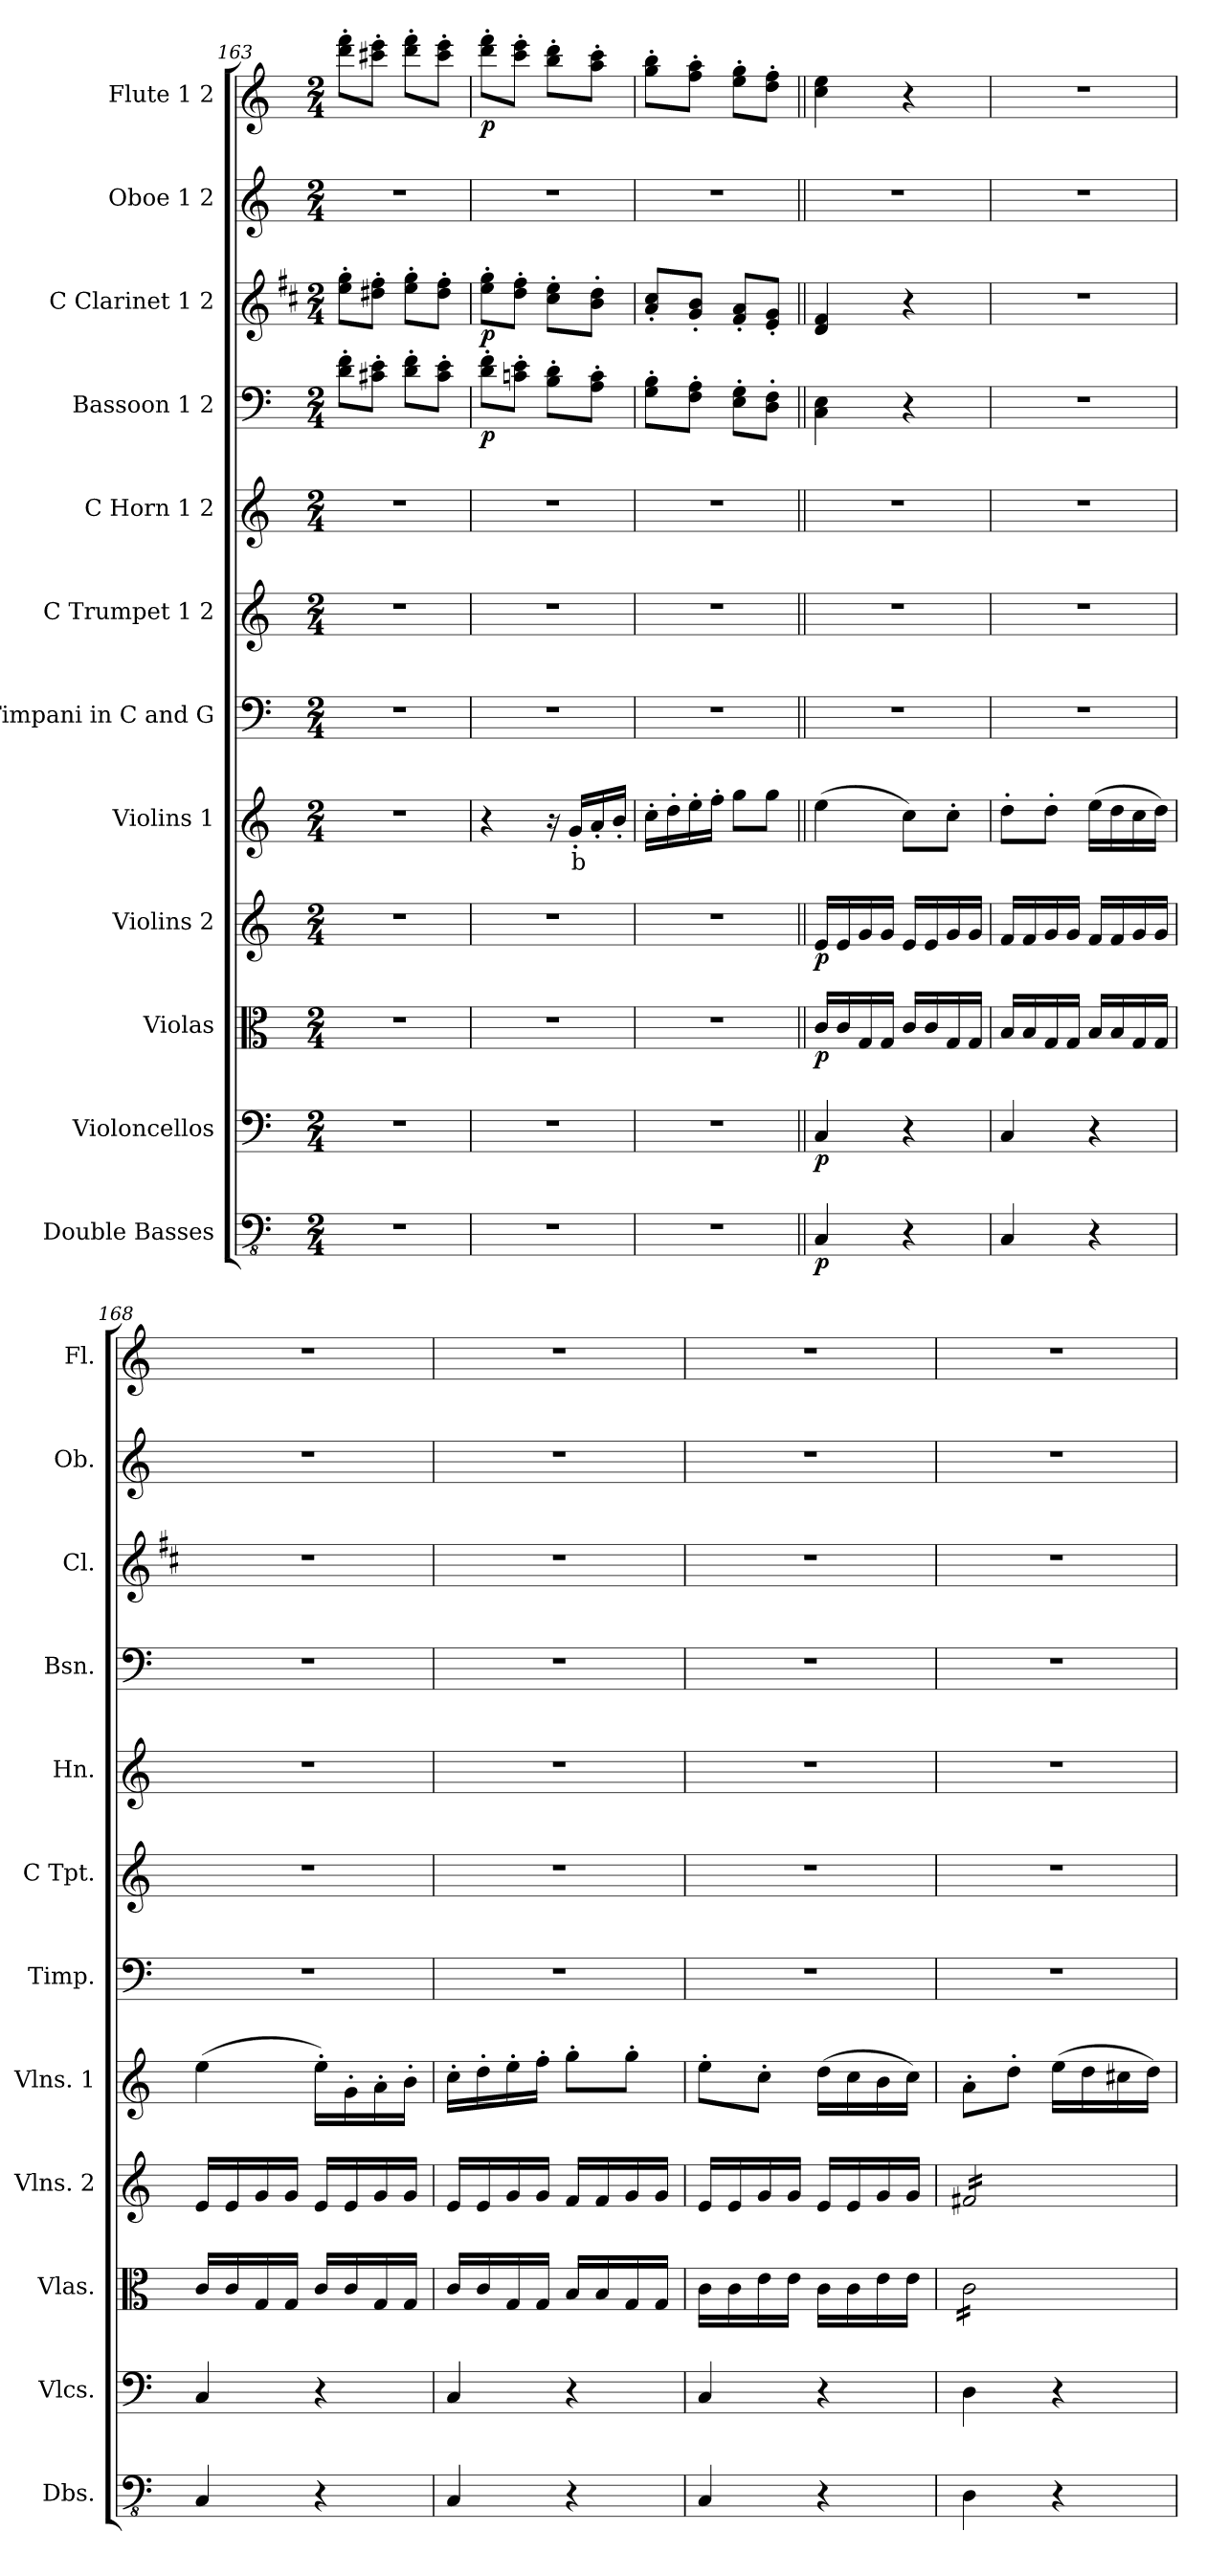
**kern	**dynam	**kern	**dynam	**kern	**dynam	**kern	**dynam	**kern	**text	**dynam	**kern	**kern	**kern	**kern	**dynam	**kern	**dynam	**kern	**kern	**dynam
*part12	*part12	*part11	*part11	*part10	*part10	*part9	*part9	*part8	*part8	*part8	*part7	*part6	*part5	*part4	*part4	*part3	*part3	*part2	*part1	*part1
*staff12	*staff12	*staff11	*staff11	*staff10	*staff10	*staff9	*staff9	*staff8	*staff8	*staff8	*staff7	*staff6	*staff5	*staff4	*staff4	*staff3	*staff3	*staff2	*staff1	*staff1
*I"Double Basses	*	*I"Violoncellos	*	*I"Violas	*	*I"Violins 2	*	*I"Violins 1	*	*	*I"Timpani in C and G	*I"C Trumpet 1 2	*I"C Horn  1 2	*I"Bassoon 1 2	*	*I"C Clarinet 1 2	*	*I"Oboe 1 2	*I"Flute 1 2	*
*I'Dbs.	*	*I'Vlcs.	*	*I'Vlas.	*	*I'Vlns. 2	*	*I'Vlns. 1	*	*	*I'Timp.	*I'C Tpt.	*I'Hn.	*I'Bsn.	*	*I'Cl.	*	*I'Ob.	*I'Fl.	*
*clefFv4	*	*clefF4	*	*clefC3	*	*clefG2	*	*clefG2	*	*	*clefF4	*clefG2	*clefG2	*clefF4	*	*clefG2	*	*clefG2	*clefG2	*
*	*	*	*	*	*	*	*	*	*	*	*	*	*ITrd7c12	*	*	*ITrd1c2	*	*	*	*
*k[]	*	*k[]	*	*k[]	*	*k[]	*	*k[]	*	*	*k[]	*k[]	*k[]	*k[]	*	*k[]	*	*k[]	*k[]	*
*M2/4	*	*M2/4	*	*M2/4	*	*M2/4	*	*M2/4	*	*	*M2/4	*M2/4	*M2/4	*M2/4	*	*M2/4	*	*M2/4	*M2/4	*
=163	=163	=163	=163	=163	=163	=163	=163	=163	=163	=163	=163	=163	=163	=163	=163	=163	=163	=163	=163	=163
2r	.	2r	.	2r	.	2r	.	2r	.	.	2r	2r	2r	8d\' 8f\'L	.	8dd\' 8ff\'L	.	2r	8ddd\' 8fff\'L	.
.	.	.	.	.	.	.	.	.	.	.	.	.	.	8c#X\' 8e\'J	.	8cc#X\' 8ee\'J	.	.	8ccc#X\' 8eee\'J	.
.	.	.	.	.	.	.	.	.	.	.	.	.	.	8d\' 8f\'L	.	8dd\' 8ff\'L	.	.	8ddd\' 8fff\'L	.
.	.	.	.	.	.	.	.	.	.	.	.	.	.	8c#\' 8e\'J	.	8cc#\' 8ee\'J	.	.	8ccc#\' 8eee\'J	.
=164	=164	=164	=164	=164	=164	=164	=164	=164	=164	=164	=164	=164	=164	=164	=164	=164	=164	=164	=164	=164
!	!	!	!	!	!	!	!	!	!	!	!	!	!	!	!LO:DY:b	!	!LO:DY:b	!	!	!LO:DY:b
2r	.	2r	.	2r	.	2r	.	4r	.	.	2r	2r	2r	8d\' 8f\'L	p	8dd\' 8ff\'L	p	2r	8ddd\' 8fff\'L	p
.	.	.	.	.	.	.	.	.	.	.	.	.	.	8cn\' 8e\'J	.	8cc\' 8ee\'J	.	.	8ccc\' 8eee\'J	.
.	.	.	.	.	.	.	.	16r	.	.	.	.	.	8B\' 8d\'L	.	8b\' 8dd\'L	.	.	8bb\' 8ddd\'L	.
!	!	!	!	!	!	!	!	!	!	!LO:DY:b	!	!	!	!	!	!	!	!	!	!
!	!	!	!	!	!	!	!	!	!	!LO:DY:n=1:b	!	!	!	!	!	!	!	!	!	!
.	.	.	.	.	.	.	.	16g'/LL	b	p mf	.	.	.	.	.	.	.	.	.	.
.	.	.	.	.	.	.	.	16a'/	.	.	.	.	.	8A\' 8c\'J	.	8a\' 8cc\'J	.	.	8aa\' 8ccc\'J	.
.	.	.	.	.	.	.	.	16b'/JJ	.	.	.	.	.	.	.	.	.	.	.	.
=165	=165	=165	=165	=165	=165	=165	=165	=165	=165	=165	=165	=165	=165	=165	=165	=165	=165	=165	=165	=165
2r	.	2r	.	2r	.	2r	.	16cc'\LL	.	.	2r	2r	2r	8G\' 8B\'L	.	8g/' 8b/'L	.	2r	8gg\' 8bb\'L	.
.	.	.	.	.	.	.	.	16dd'\	.	.	.	.	.	.	.	.	.	.	.	.
.	.	.	.	.	.	.	.	16ee'\	.	.	.	.	.	8F\' 8A\'J	.	8f/' 8a/'J	.	.	8ff\' 8aa\'J	.
.	.	.	.	.	.	.	.	16ff'\JJ	.	.	.	.	.	.	.	.	.	.	.	.
.	.	.	.	.	.	.	.	8gg\L	.	.	.	.	.	8E\' 8G\'L	.	8e/' 8g/'L	.	.	8ee\' 8gg\'L	.
.	.	.	.	.	.	.	.	8gg\J	.	.	.	.	.	8D\' 8F\'J	.	8d/' 8f/'J	.	.	8dd\' 8ff\'J	.
=166||	=166||	=166||	=166||	=166||	=166||	=166||	=166||	=166||	=166||	=166||	=166||	=166||	=166||	=166||	=166||	=166||	=166||	=166||	=166||	=166||
!	!LO:DY:b	!	!LO:DY:b	!	!LO:DY:b	!	!LO:DY:b	!	!	!	!	!	!	!	!	!	!	!	!	!
4CC/	p	4C/	p	16c/LL	p	16e/LL	p	(>4ee\	.	.	2r	2r	2r	4C\ 4E\	.	4c/ 4e/	.	2r	4cc\ 4ee\	.
.	.	.	.	16c/	.	16e/	.	.	.	.	.	.	.	.	.	.	.	.	.	.
.	.	.	.	16G/	.	16g/	.	.	.	.	.	.	.	.	.	.	.	.	.	.
.	.	.	.	16G/JJ	.	16g/JJ	.	.	.	.	.	.	.	.	.	.	.	.	.	.
4r	.	4r	.	16c/LL	.	16e/LL	.	8cc\L)	.	.	.	.	.	4r	.	4r	.	.	4r	.
.	.	.	.	16c/	.	16e/	.	.	.	.	.	.	.	.	.	.	.	.	.	.
.	.	.	.	16G/	.	16g/	.	8cc'\J	.	.	.	.	.	.	.	.	.	.	.	.
.	.	.	.	16G/JJ	.	16g/JJ	.	.	.	.	.	.	.	.	.	.	.	.	.	.
=167	=167	=167	=167	=167	=167	=167	=167	=167	=167	=167	=167	=167	=167	=167	=167	=167	=167	=167	=167	=167
4CC/	.	4C/	.	16B/LL	.	16f/LL	.	8dd'\L	.	.	2r	2r	2r	2r	.	2r	.	2r	2r	.
.	.	.	.	16B/	.	16f/	.	.	.	.	.	.	.	.	.	.	.	.	.	.
.	.	.	.	16G/	.	16g/	.	8dd'\J	.	.	.	.	.	.	.	.	.	.	.	.
.	.	.	.	16G/JJ	.	16g/JJ	.	.	.	.	.	.	.	.	.	.	.	.	.	.
4r	.	4r	.	16B/LL	.	16f/LL	.	(>16ee\LL	.	.	.	.	.	.	.	.	.	.	.	.
.	.	.	.	16B/	.	16f/	.	16dd\	.	.	.	.	.	.	.	.	.	.	.	.
.	.	.	.	16G/	.	16g/	.	16cc\	.	.	.	.	.	.	.	.	.	.	.	.
.	.	.	.	16G/JJ	.	16g/JJ	.	16dd\JJ)	.	.	.	.	.	.	.	.	.	.	.	.
=168	=168	=168	=168	=168	=168	=168	=168	=168	=168	=168	=168	=168	=168	=168	=168	=168	=168	=168	=168	=168
4CC/	.	4C/	.	16c/LL	.	16e/LL	.	(>4ee\	.	.	2r	2r	2r	2r	.	2r	.	2r	2r	.
.	.	.	.	16c/	.	16e/	.	.	.	.	.	.	.	.	.	.	.	.	.	.
.	.	.	.	16G/	.	16g/	.	.	.	.	.	.	.	.	.	.	.	.	.	.
.	.	.	.	16G/JJ	.	16g/JJ	.	.	.	.	.	.	.	.	.	.	.	.	.	.
4r	.	4r	.	16c/LL	.	16e/LL	.	16ee'\LL)	.	.	.	.	.	.	.	.	.	.	.	.
.	.	.	.	16c/	.	16e/	.	16g'\	.	.	.	.	.	.	.	.	.	.	.	.
.	.	.	.	16G/	.	16g/	.	16a'\	.	.	.	.	.	.	.	.	.	.	.	.
.	.	.	.	16G/JJ	.	16g/JJ	.	16b'\JJ	.	.	.	.	.	.	.	.	.	.	.	.
=169	=169	=169	=169	=169	=169	=169	=169	=169	=169	=169	=169	=169	=169	=169	=169	=169	=169	=169	=169	=169
4CC/	.	4C/	.	16c/LL	.	16e/LL	.	16cc'\LL	.	.	2r	2r	2r	2r	.	2r	.	2r	2r	.
.	.	.	.	16c/	.	16e/	.	16dd'\	.	.	.	.	.	.	.	.	.	.	.	.
.	.	.	.	16G/	.	16g/	.	16ee'\	.	.	.	.	.	.	.	.	.	.	.	.
.	.	.	.	16G/JJ	.	16g/JJ	.	16ff'\JJ	.	.	.	.	.	.	.	.	.	.	.	.
4r	.	4r	.	16B/LL	.	16f/LL	.	8gg'\L	.	.	.	.	.	.	.	.	.	.	.	.
.	.	.	.	16B/	.	16f/	.	.	.	.	.	.	.	.	.	.	.	.	.	.
.	.	.	.	16G/	.	16g/	.	8gg'\J	.	.	.	.	.	.	.	.	.	.	.	.
.	.	.	.	16G/JJ	.	16g/JJ	.	.	.	.	.	.	.	.	.	.	.	.	.	.
=170	=170	=170	=170	=170	=170	=170	=170	=170	=170	=170	=170	=170	=170	=170	=170	=170	=170	=170	=170	=170
4CC/	.	4C/	.	16c\LL	.	16e/LL	.	8ee'\L	.	.	2r	2r	2r	2r	.	2r	.	2r	2r	.
.	.	.	.	16c\	.	16e/	.	.	.	.	.	.	.	.	.	.	.	.	.	.
.	.	.	.	16e\	.	16g/	.	8cc'\J	.	.	.	.	.	.	.	.	.	.	.	.
.	.	.	.	16e\JJ	.	16g/JJ	.	.	.	.	.	.	.	.	.	.	.	.	.	.
4r	.	4r	.	16c\LL	.	16e/LL	.	(>16dd\LL	.	.	.	.	.	.	.	.	.	.	.	.
.	.	.	.	16c\	.	16e/	.	16cc\	.	.	.	.	.	.	.	.	.	.	.	.
.	.	.	.	16e\	.	16g/	.	16b\	.	.	.	.	.	.	.	.	.	.	.	.
.	.	.	.	16e\JJ	.	16g/JJ	.	16cc\JJ)	.	.	.	.	.	.	.	.	.	.	.	.
=171	=171	=171	=171	=171	=171	=171	=171	=171	=171	=171	=171	=171	=171	=171	=171	=171	=171	=171	=171	=171
*	*	*	*	*tremolo	*	*	*	*	*	*	*	*	*	*	*	*	*	*	*	*
*	*	*	*	*	*	*tremolo	*	*	*	*	*	*	*	*	*	*	*	*	*	*
4DD\	.	4D\	.	16c\LL	.	16f#X/LL	.	8a'\L	.	.	2r	2r	2r	2r	.	2r	.	2r	2r	.
.	.	.	.	16c\	.	16f#X/	.	.	.	.	.	.	.	.	.	.	.	.	.	.
.	.	.	.	16c\	.	16f#X/	.	8dd'\J	.	.	.	.	.	.	.	.	.	.	.	.
.	.	.	.	16c\	.	16f#X/	.	.	.	.	.	.	.	.	.	.	.	.	.	.
4r	.	4r	.	16c\	.	16f#X/	.	(>16ee\LL	.	.	.	.	.	.	.	.	.	.	.	.
.	.	.	.	16c\	.	16f#X/	.	16dd\	.	.	.	.	.	.	.	.	.	.	.	.
.	.	.	.	16c\	.	16f#X/	.	16cc#X\	.	.	.	.	.	.	.	.	.	.	.	.
.	.	.	.	16c\JJ	.	16f#X/JJ	.	16dd\JJ)	.	.	.	.	.	.	.	.	.	.	.	.
*	*	*	*	*	*	*Xtremolo	*	*	*	*	*	*	*	*	*	*	*	*	*	*
*	*	*	*	*Xtremolo	*	*	*	*	*	*	*	*	*	*	*	*	*	*	*	*
=	=	=	=	=	=	=	=	=	=	=	=	=	=	=	=	=	=	=	=	=
*-	*-	*-	*-	*-	*-	*-	*-	*-	*-	*-	*-	*-	*-	*-	*-	*-	*-	*-	*-	*-
